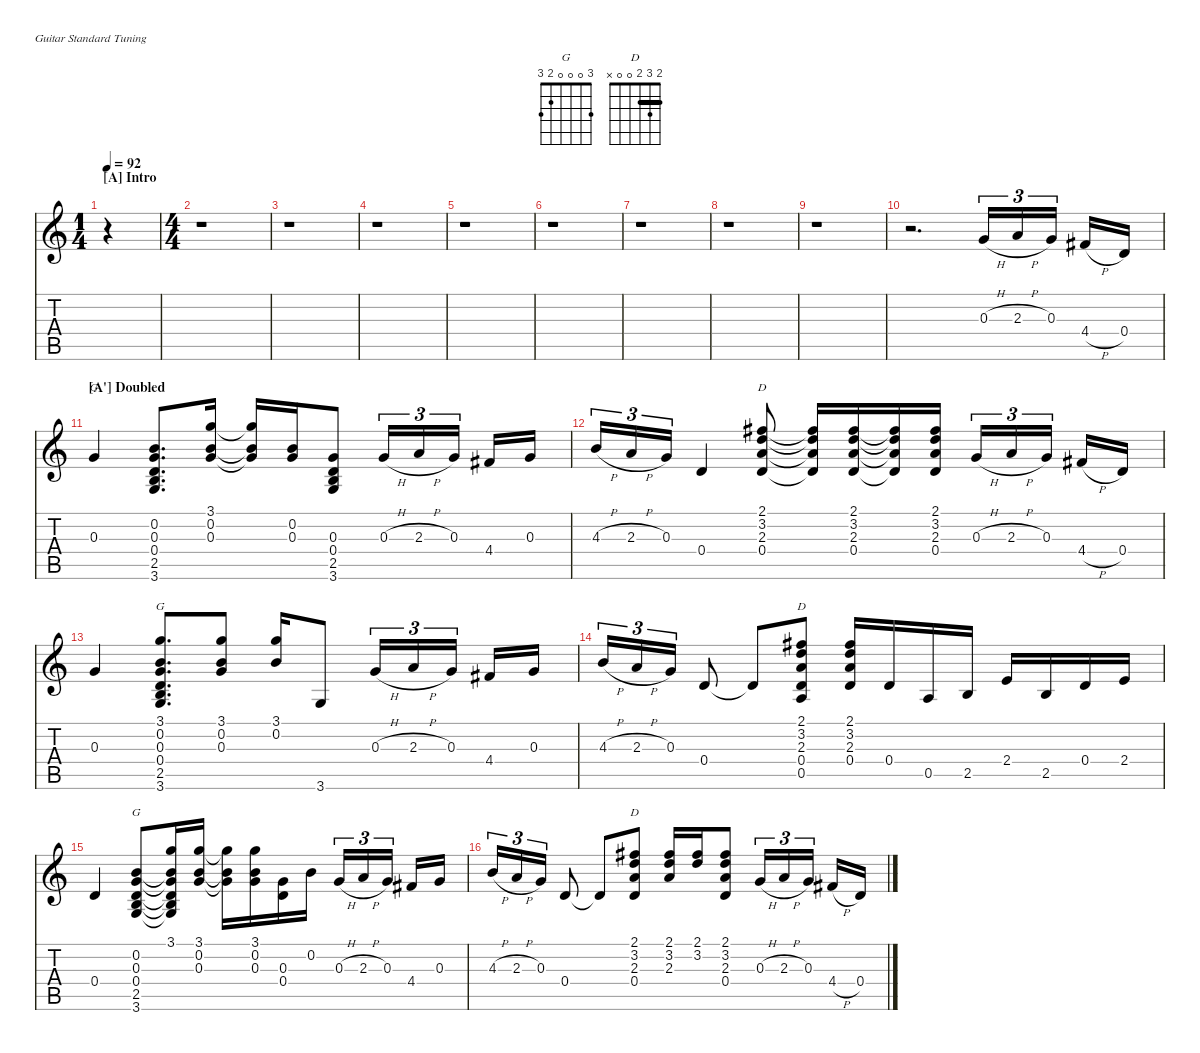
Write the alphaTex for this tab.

\hideDynamics
\bracketExtendMode nobrackets
\singleTrackTrackNamePolicy hidden
\multiTrackTrackNamePolicy hidden
\firstSystemTrackNameMode fullname
\firstSystemTrackNameOrientation horizontal
\otherSystemsTrackNameOrientation horizontal
\track ("12-string acous" "S-Gt") {instrument acousticguitarsteel}
\staff {score tabs}
\tuning (E4 B3 G3 D3 A2 E2)
\chord ("G" 3 0 0 0 2 3)
\chord ("D" 2 3 2 0 x x) {barre 2}
\chord ("D" 2 3 2 0 0 x) {barre 2}
\ts (1 4)
\section ("A" "Intro")
\tempo 92
\clef g2
\ks c
r.4{dy f instrument acousticguitarsteel beam Down} |
\ts (4 4)
r.1{beam Down} |
r.1{beam Down} |
r.1{beam Down} |
r.1{beam Down} |
r.1{beam Down} |
r.1{beam Down} |
r.1{beam Down} |
r.1{beam Down} |
r.2{d beam Down} 0.3{h}.16{tu (3 2) beam Up} 2.3{h}.16{tu (3 2) beam Up} 0.3.16{tu (3 2) beam Up} 4.4{h acc #}.16{beam Up} 0.4.16{beam Up} |
\section ("A'" "Doubled")
0.3.4{ch "G" beam Up} (0.2 0.3 0.4 2.5 3.6).8{d beam Up} (3.1 0.2 0.3).16{beam Up} (3.1{t} 0.2{t} 0.3{t}).16{beam Up} (0.2 0.3).16{beam Up} (0.3 0.4 2.5 3.6).8{beam Up} 0.3{h}.16{tu (3 2) beam Up} 2.3{h}.16{tu (3 2) beam Up} 0.3.16{tu (3 2) beam Up} 4.4{acc #}.16{beam Up} 0.3.16{beam Up} |
4.3{h}.16{tu (3 2) beam Up} 2.3{h}.16{tu (3 2) beam Up} 0.3.16{tu (3 2) beam Up} 0.4.4{beam Up} (2.1{acc #} 3.2 2.3 0.4).8{ch "D" beam Up} (2.1{t acc #} 3.2{t} 2.3{t} 0.4{t}).16{beam Up} (2.1{acc #} 3.2 2.3 0.4).16{beam Up} (2.1{t acc #} 3.2{t} 2.3{t} 0.4{t}).16{beam Up} (2.1{acc #} 3.2 2.3 0.4).16{beam Up} 0.3{h}.16{tu (3 2) beam Up} 2.3{h}.16{tu (3 2) beam Up} 0.3.16{tu (3 2) beam Up} 4.4{h acc #}.16{beam Up} 0.4.16{beam Up} |
0.3.4{beam Up} (3.1 0.2 0.3 0.4 2.5 3.6).8{d ch "G" beam Up} (3.1 0.2 0.3).8{beam Up} (3.1 0.2).16{beam Up} 3.6.8{beam Up} 0.3{h}.16{tu (3 2) beam Up} 2.3{h}.16{tu (3 2) beam Up} 0.3.16{tu (3 2) beam Up} 4.4{acc #}.16{beam Up} 0.3.16{beam Up} |
4.3{h}.16{tu (3 2) beam Up} 2.3{h}.16{tu (3 2) beam Up} 0.3.16{tu (3 2) beam Up} 0.4.8{beam Up} 0.4{t}.8{beam Up} (2.1{acc #} 3.2 2.3 0.4 0.5).8{ch "D" beam Up} (2.1{acc #} 3.2 2.3 0.4).16{beam Up} 0.4.16{beam Up} 0.5.16{beam Up} 2.5.16{beam Up} 2.4.16{beam Up} 2.5.16{beam Up} 0.4.16{beam Up} 2.4.16{beam Up} |
0.4.4{beam Up} (0.2 0.3 0.4 2.5 3.6).8{ch "G" beam Up} (3.1 0.2{t} 0.3{t} 0.4{t} 2.5{t} 3.6{t}).16{beam Up} (3.1 0.2 0.3).16{beam Up} (3.1{t} 0.2{t} 0.3{t}).16{beam Down} (3.1 0.2 0.3).16{beam Down} (0.3 0.4).16{beam Down} 0.2.16{beam Down} 0.3{h}.16{tu (3 2) beam Up} 2.3{h}.16{tu (3 2) beam Up} 0.3.16{tu (3 2) beam Up} 4.4{acc #}.16{beam Up} 0.3.16{beam Up} |
4.3{h}.16{tu (3 2) beam Up} 2.3{h}.16{tu (3 2) beam Up} 0.3.16{tu (3 2) beam Up} 0.4.8{beam Up} 0.4{t}.8{beam Up} (2.1{acc #} 3.2 2.3 0.4).8{ch "D" beam Up} (2.1{acc #} 3.2 2.3).16{beam Up} (2.1{acc #} 3.2).16{beam Up} (2.1{acc #} 3.2 2.3 0.4).8{beam Up} 0.3{h}.16{tu (3 2) beam Up} 2.3{h}.16{tu (3 2) beam Up} 0.3.16{tu (3 2) beam Up} 4.4{h acc #}.16{beam Up} 0.4.16{beam Up}
